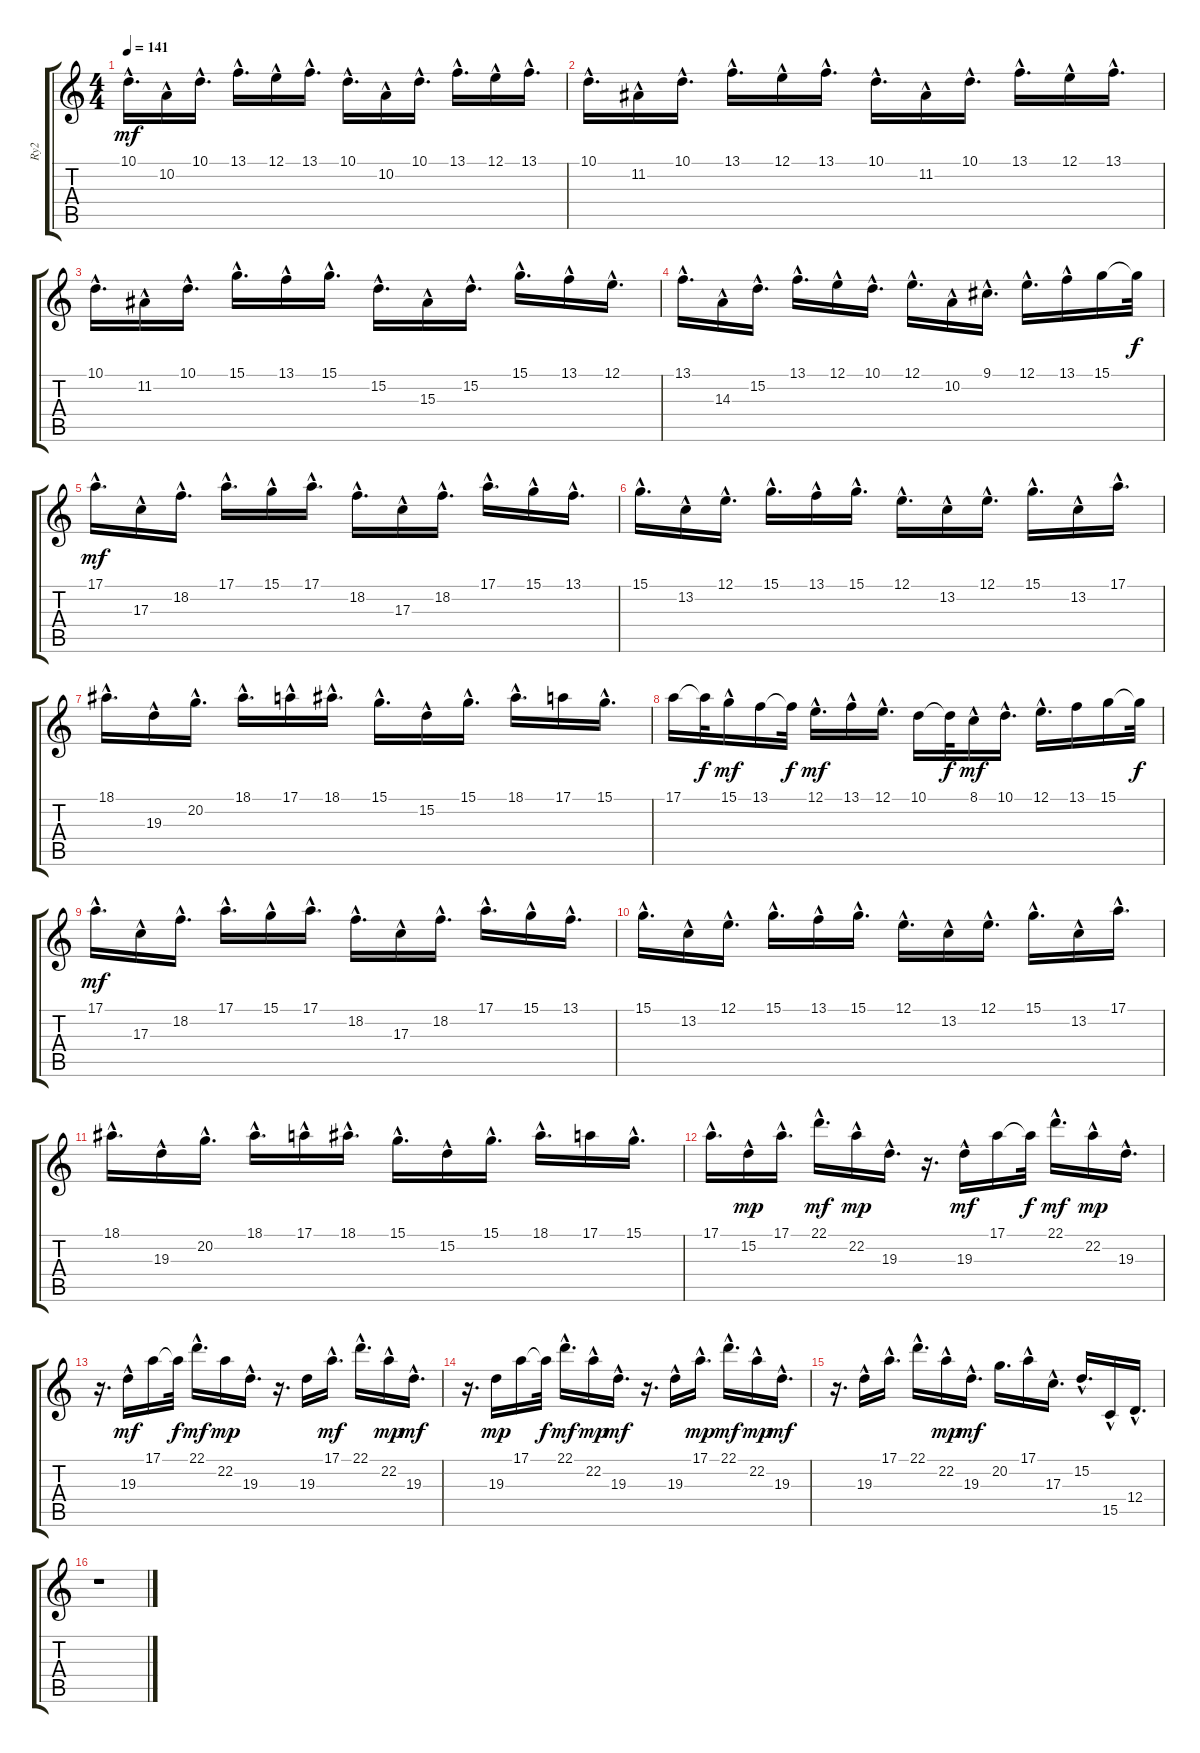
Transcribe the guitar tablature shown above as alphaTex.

\track ("Ry2" "Ry2") {instrument fx5brightness}
\staff {score tabs}
\tuning (E4 B3 G3 D3 A2 E2) {hide}
\ts (4 4)
\tempo 141
\clef g2
\ks c
10.1{hac}.16{d dy mf} 10.2{hac}.16 10.1{hac}.16{d} 13.1{hac}.16{d} 12.1{hac}.16 13.1{hac}.16{d} 10.1{hac}.16{d} 10.2{hac}.16 10.1{hac}.16{d} 13.1{hac}.16{d} 12.1{hac}.16 13.1{hac}.16{d} |
10.1{hac}.16{d} 11.2{hac}.16 10.1{hac}.16{d} 13.1{hac}.16{d} 12.1{hac}.16 13.1{hac}.16{d} 10.1{hac}.16{d} 11.2{hac}.16 10.1{hac}.16{d} 13.1{hac}.16{d} 12.1{hac}.16 13.1{hac}.16{d} |
10.1{hac}.16{d} 11.2{hac}.16 10.1{hac}.16{d} 15.1{hac}.16{d} 13.1{hac}.16 15.1{hac}.16{d} 15.2{hac}.16{d} 15.3{hac}.16 15.2{hac}.16{d} 15.1{hac}.16{d} 13.1{hac}.16 12.1{hac}.16{d} |
13.1{hac}.16{d} 14.3{hac}.16 15.2{hac}.16{d} 13.1{hac}.16{d} 12.1{hac}.16 10.1{hac}.16{d} 12.1{hac}.16{d} 10.2{hac}.16 9.1{hac}.16{d} 12.1{hac}.16{d} 13.1{hac}.16 15.1.16 15.1{t}.32{dy f} |
17.1{hac}.16{d dy mf} 17.3{hac}.16 18.2{hac}.16{d} 17.1{hac}.16{d} 15.1{hac}.16 17.1{hac}.16{d} 18.2{hac}.16{d} 17.3{hac}.16 18.2{hac}.16{d} 17.1{hac}.16{d} 15.1{hac}.16 13.1{hac}.16{d} |
15.1{hac}.16{d} 13.2{hac}.16 12.1{hac}.16{d} 15.1{hac}.16{d} 13.1{hac}.16 15.1{hac}.16{d} 12.1{hac}.16{d} 13.2{hac}.16 12.1{hac}.16{d} 15.1{hac}.16{d} 13.2{hac}.16 17.1{hac}.16{d} |
18.1{hac}.16{d} 19.3{hac}.16 20.2{hac}.16{d} 18.1{hac}.16{d} 17.1{hac}.16 18.1{hac}.16{d} 15.1{hac}.16{d} 15.2{hac}.16 15.1{hac}.16{d} 18.1{hac}.16{d} 17.1.16 15.1{hac}.16{d} |
17.1.16 17.1{t}.32{dy f} 15.1{hac}.16{dy mf} 13.1.16 13.1{t}.32{dy f} 12.1{hac}.16{d dy mf} 13.1{hac}.16 12.1{hac}.16{d} 10.1.16 10.1{t}.32{dy f} 8.1{hac}.16{dy mf} 10.1{hac}.16{d} 12.1{hac}.16{d} 13.1.16 15.1.16 15.1{t}.32{dy f} |
17.1{hac}.16{d dy mf} 17.3{hac}.16 18.2{hac}.16{d} 17.1{hac}.16{d} 15.1{hac}.16 17.1{hac}.16{d} 18.2{hac}.16{d} 17.3{hac}.16 18.2{hac}.16{d} 17.1{hac}.16{d} 15.1{hac}.16 13.1{hac}.16{d} |
15.1{hac}.16{d} 13.2{hac}.16 12.1{hac}.16{d} 15.1{hac}.16{d} 13.1{hac}.16 15.1{hac}.16{d} 12.1{hac}.16{d} 13.2{hac}.16 12.1{hac}.16{d} 15.1{hac}.16{d} 13.2{hac}.16 17.1{hac}.16{d} |
18.1{hac}.16{d} 19.3{hac}.16 20.2{hac}.16{d} 18.1{hac}.16{d} 17.1{hac}.16 18.1{hac}.16{d} 15.1{hac}.16{d} 15.2{hac}.16 15.1{hac}.16{d} 18.1{hac}.16{d} 17.1.16 15.1{hac}.16{d} |
17.1{hac}.16{d} 15.2{hac}.16{dy mp} 17.1{hac}.16{d} 22.1{hac}.16{d dy mf} 22.2{hac}.16{dy mp} 19.3{hac}.16{d} r.16{d} 19.3{hac}.16{dy mf} 17.1.16 17.1{t}.32{dy f} 22.1{hac}.16{d dy mf} 22.2{hac}.16{dy mp} 19.3{hac}.16{d} |
r.16{d} 19.3{hac}.16{dy mf} 17.1.16 17.1{t}.32{dy f} 22.1{hac}.16{d dy mf} 22.2.16{dy mp} 19.3{hac}.16{d} r.16{d} 19.3.16 17.1{hac}.16{d dy mf} 22.1{hac}.16{d} 22.2{hac}.16{dy mp} 19.3{hac}.16{d dy mf} |
r.16{d} 19.3.16{dy mp} 17.1.16 17.1{t}.32{dy f} 22.1{hac}.16{d dy mf} 22.2{hac}.16{dy mp} 19.3{hac}.16{d dy mf} r.16{d} 19.3{hac}.16 17.1{hac}.16{d dy mp} 22.1{hac}.16{d dy mf} 22.2{hac}.16{dy mp} 19.3{hac}.16{d dy mf} |
r.16{d} 19.3{hac}.16 17.1{hac}.16{d} 22.1{hac}.16{d} 22.2{hac}.16{dy mp} 19.3{hac}.16{d dy mf} 20.2.16{d} 17.1{hac}.16 17.3{hac}.16{d} 15.2{hac}.16{d} 15.5{hac}.16 12.4{hac}.16{d} |
r.1
